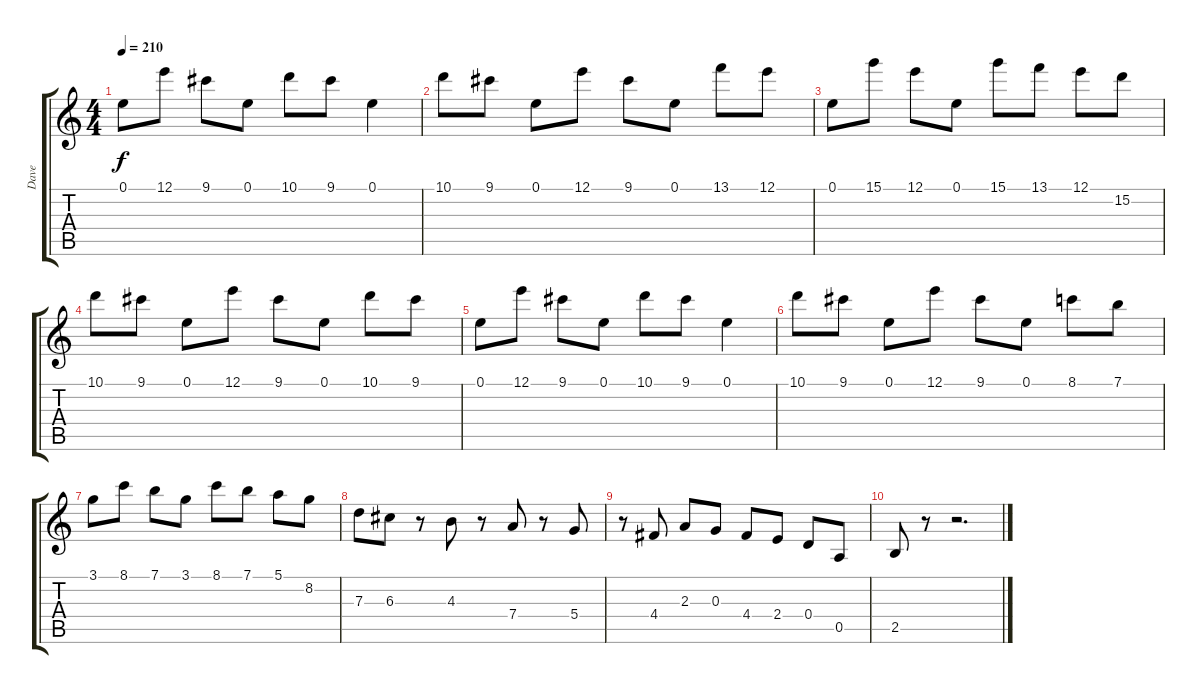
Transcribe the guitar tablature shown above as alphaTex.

\track ("Dave" "Dave") {instrument distortionguitar}
\staff {score tabs}
\tuning (E4 B3 G3 D3 A2 E2) {hide}
\ts (4 4)
\tempo 210
\clef g2
\ks c
0.1.8{dy f} 12.1.8 9.1.8 0.1.8 10.1.8 9.1.8 0.1.4 |
10.1.8 9.1.8 0.1.8 12.1.8 9.1.8 0.1.8 13.1.8 12.1.8 |
0.1.8 15.1.8 12.1.8 0.1.8 15.1.8 13.1.8 12.1.8 15.2.8 |
10.1.8 9.1.8 0.1.8 12.1.8 9.1.8 0.1.8 10.1.8 9.1.8 |
0.1.8 12.1.8 9.1.8 0.1.8 10.1.8 9.1.8 0.1.4 |
10.1.8 9.1.8 0.1.8 12.1.8 9.1.8 0.1.8 8.1.8 7.1.8 |
3.1.8 8.1.8 7.1.8 3.1.8 8.1.8 7.1.8 5.1.8 8.2.8 |
7.3.8 6.3.8 r.8 4.3.8 r.8 7.4.8 r.8 5.4.8 |
r.8 4.4.8 2.3.8 0.3.8 4.4.8 2.4.8 0.4.8 0.5.8 |
2.5.8 r.8 r.2{d}
